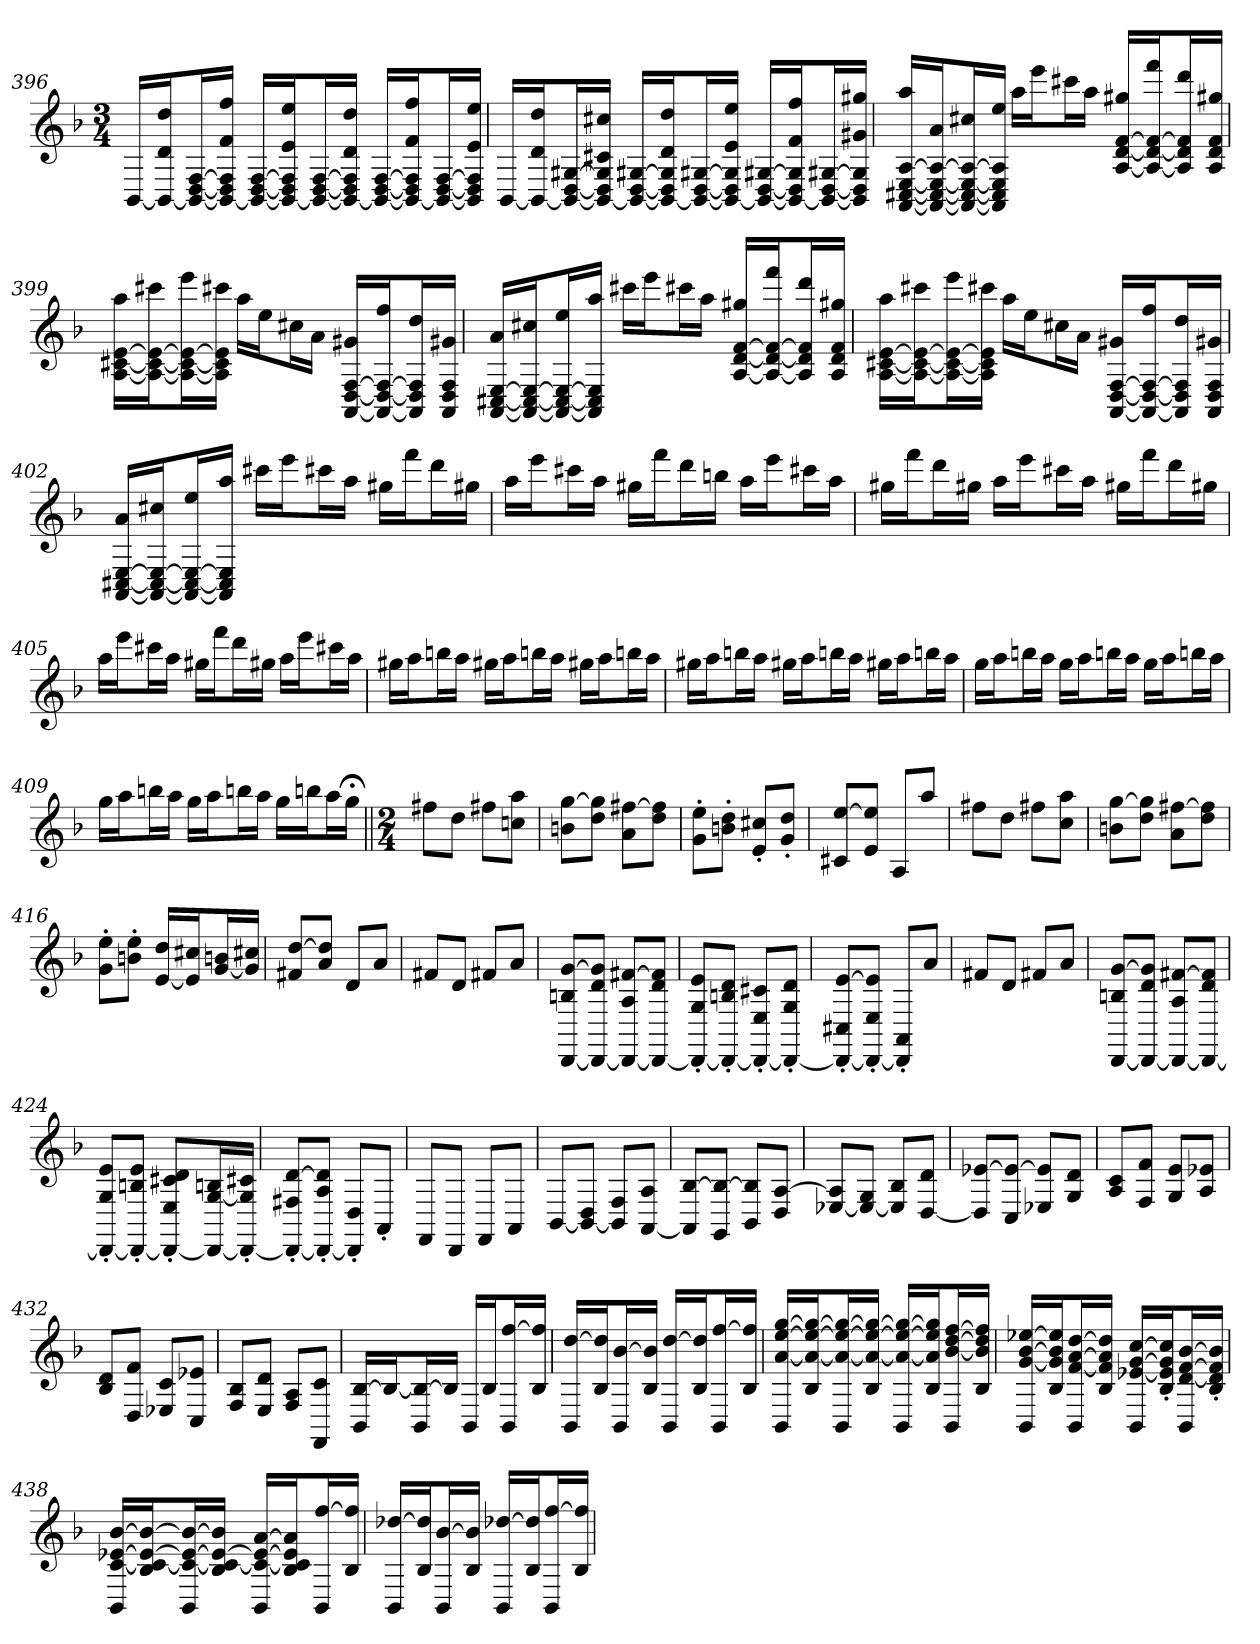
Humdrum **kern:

**kern
*part1
*staff1
*clefG2
*k[b-]
*F:
*M3/4
=396
[16BB-LL
16BB-_ 16d 16ddJ
16BB-_ [16D [16FL
16BB-_ 16D] 16F] 16f 16ffJJ
16BB-_ [16D [16FLL
16BB-_ 16D] 16F] 16e 16eeJ
16BB-_ [16D [16FL
16BB-_ 16D] 16F] 16d 16ddJJ
16BB-_ [16D [16FLL
16BB-_ 16D] 16F] 16f 16ffJ
16BB-_ [16D [16FL
16BB-] 16D] 16F] 16e 16eeJJ
=397
[16BB-LL
16BB-_ 16d 16ddJ
16BB-_ [16D [16G#XL
16BB-_ 16D] 16G#] 16c#X 16cc#XJJ
16BB-_ [16D [16G#XLL
16BB-_ 16D] 16G#] 16d 16ddJ
16BB-_ [16D [16G#XL
16BB-_ 16D] 16G#] 16e 16eeJJ
16BB-_ [16D [16G#XLL
16BB-_ 16D] 16G#] 16f 16ffJ
16BB-_ [16D [16G#XL
16BB-] 16D] 16G#] 16g#X 16gg#XJJ
=398
[16AA [16C#X [16E [16A 16aaLL
16AA_ 16C#_ 16E_ 16A_ 16aJ
16AA_ 16C#_ 16E_ 16A_ 16cc#XL
16AA] 16C#] 16E] 16A] 16eeJJ
16aaLL
16eeeJ
16ccc#XL
16aaJJ
[16A [16d [16f 16gg#XLL
16A_ 16d_ 16f_ 16fffJ
16A] 16d] 16f] 16dddL
16A 16d 16f 16gg#XJJ
=399
[16A [16c#X [16e 16aaLL
16A_ 16c#_ 16e_ 16ccc#XJ
16A_ 16c#_ 16e_ 16eeeL
16A] 16c#] 16e] 16ccc#XJJ
16aaLL
16eeJ
16cc#XL
16aJJ
[16AA [16D [16F 16g#XLL
16AA_ 16D_ 16F_ 16ffJ
16AA] 16D] 16F] 16ddL
16AA 16D 16F 16g#XJJ
=400
[16AA [16C#X [16E 16aLL
16AA_ 16C#_ 16E_ 16cc#XJ
16AA_ 16C#_ 16E_ 16eeL
16AA] 16C#] 16E] 16aaJJ
16ccc#XLL
16eeeJ
16ccc#XL
16aaJJ
[16A [16d [16f 16gg#XLL
16A_ 16d_ 16f_ 16fffJ
16A] 16d] 16f] 16dddL
16A 16d 16f 16gg#XJJ
=401
[16A [16c#X [16e 16aaLL
16A_ 16c#_ 16e_ 16ccc#XJ
16A_ 16c#_ 16e_ 16eeeL
16A] 16c#] 16e] 16ccc#XJJ
16aaLL
16eeJ
16cc#XL
16aJJ
[16AA [16D [16F 16g#XLL
16AA_ 16D_ 16F_ 16ffJ
16AA] 16D] 16F] 16ddL
16AA 16D 16F 16g#XJJ
=402
[16AA [16C#X [16E 16aLL
16AA_ 16C#_ 16E_ 16cc#XJ
16AA_ 16C#_ 16E_ 16eeL
16AA] 16C#] 16E] 16aaJJ
16ccc#XLL
16eeeJ
16ccc#XL
16aaJJ
16gg#XLL
16fffJ
16dddL
16gg#XJJ
=403
16aaLL
16eeeJ
16ccc#XL
16aaJJ
16gg#XLL
16fffJ
16dddL
16bbnJJ
16aaLL
16eeeJ
16ccc#XL
16aaJJ
=404
16gg#XLL
16fffJ
16dddL
16gg#XJJ
16aaLL
16eeeJ
16ccc#XL
16aaJJ
16gg#XLL
16fffJ
16dddL
16gg#XJJ
=405
16aaLL
16eeeJ
16ccc#XL
16aaJJ
16gg#XLL
16fffJ
16dddL
16gg#XJJ
16aaLL
16eeeJ
16ccc#XL
16aaJJ
=406
16gg#XLL
16aaJ
16bbnL
16aaJJ
16gg#XLL
16aaJ
16bbnL
16aaJJ
16gg#XLL
16aaJ
16bbnL
16aaJJ
=407
16gg#XLL
16aaJ
16bbnL
16aaJJ
16gg#XLL
16aaJ
16bbnL
16aaJJ
16gg#XLL
16aaJ
16bbnL
16aaJJ
=408
16ggLL
16aaJ
16bbnL
16aaJJ
16ggLL
16aaJ
16bbnL
16aaJJ
16ggLL
16aaJ
16bbnL
16aaJJ
=409
16ggLL
16aaJ
16bbnL
16aaJJ
16ggLL
16aaJ
16bbnL
16aaJJ
16ggLL
16bbnJ
16aaL
16gg;<JJ
=410||
*M2/4
8ff#XL
8ddJ
8ff#XL
8ccn 8aaJ
=411
8bn [8ggL
8dd 8gg]J
8a [8ff#XL
8dd 8ff#]J
=412
8g' 8ee'L
8bn' 8dd'J
8e' 8cc#X'L
8g' 8dd'J
=413
8c#X [8eeL
8e 8ee]J
8AL
8aaJ
=414
8ff#XL
8ddJ
8ff#XL
8cc 8aaJ
=415
8bn [8ggL
8dd 8gg]J
8a [8ff#XL
8dd 8ff#]J
=416
8g' 8ee'L
8bn' 8ee'J
[16e 16ddLL
16e] 16cc#XJ
[16g 16bnL
16g] 16cc#XJJ
=417
8f#X [8ddL
8a 8dd]J
8dL
8aJ
=418
8f#XL
8dJ
8f#XL
8aJ
=419
[8DD 8Bn [8gL
8DD_ 8d 8g]J
8DD_ 8A [8f#XL
8DD_ 8d 8f#]J
=420
8DD_' 8G' 8e'L
8DD_' 8Bn' 8d'J
8DD_' 8E' 8c#X'L
8DD_' 8G' 8d'J
=421
8DD_' 8C#X' [8e'L
8DD_' 8E' 8e]'J
8DD]' 8AA'L
8aJ
=422
8f#XL
8dJ
8f#XL
8aJ
=423
[8DD 8Bn [8gL
8DD_ 8d 8g]J
8DD_ 8A [8f#XL
8DD_ 8d 8f#]J
=424
8DD_' 8G' 8e'L
8DD_' 8Bn' 8e'J
8DD_' 8E' 8c#X' 8d'L
16DD_ [16G 16BnL
16DD_' 16G]' 16c#X'JJ
=425
8DD_' 8F#X' [8d'L
8DD_' 8A' 8d]'J
8DD]' 8D'L
8AA'J
=426
8FFL
8DDJ
8FFL
8AAJ
=427
[8BB-L
8BB-_ 8DJ
8BB-] 8FL
[8AA 8AJ
=428
8AA] [8B-L
8GG 8B-_J
8BB- 8B-]L
8D [8AJ
=429
[8E-X 8A]L
8E-_ 8GJ
8E-] 8B-L
[8D 8dJ
=430
8D] [8e-XL
8C 8e-_J
8E-X 8e-]L
8G 8dJ
=431
8A 8cL
8F 8fJ
8G 8eL
8A 8e-XJ
=432
8B- 8dL
8D 8fJ
8E-X 8cL
8C 8e-XJ
=433
8F 8B-L
8E 8dJ
8F 8AL
8FF 8cJ
=434
16BB- [16B-LL
16B-J_
16BB- 16B-_L
16B-JJ]
16BB-LL
16B-J
16BB- [16ffL
16B- 16ff]JJ
=435
16BB- [16ddLL
16B- 16dd]J
16BB- [16b-L
16B- 16b-]JJ
16BB- [16ddLL
16B- 16dd]J
16BB- [16ffL
16B- 16ff]JJ
=436
16BB- [16a [16ee [16ggLL
16B- 16a_ 16ee_ 16gg_J
16BB- 16a_ 16ee_ 16gg_L
16B- 16a_ 16ee_ 16gg_JJ
16BB- 16a_ 16ee_ 16gg_LL
16B- 16a] 16ee] 16gg]J
16BB- [16b- [16dd [16ffL
16B- 16b-] 16dd] 16ff]JJ
=437
16BB- [16g [16b- [16ee-XLL
16B- 16g] 16b-] 16ee-]J
16BB- [16f [16a [16ddL
16B- 16f] 16a] 16dd]JJ
16BB- [16e-X [16g [16ccLL
16B-' 16e-]' 16g]' 16cc]'J
16BB- [16d [16f [16b-L
16B-' 16d]' 16f]' 16b-]'JJ
=438
16BB- [16c [16e-X [16b-LL
16B- 16c_ 16e-_ 16b-_J
16BB- 16c_ 16e-_ 16b-_L
16B- 16c_ 16e-_ 16b-]JJ
16BB- 16c_ 16e-_ [16aLL
16B- 16c] 16e-] 16a]J
16BB- [16ffL
16B- 16ff]JJ
=439
16BB- [16dd-XLL
16B- 16dd-]J
16BB- [16b-L
16B- 16b-]JJ
16BB- [16dd-XLL
16B- 16dd-]J
16BB- [16ffL
16B- 16ff]JJ
=
*-
